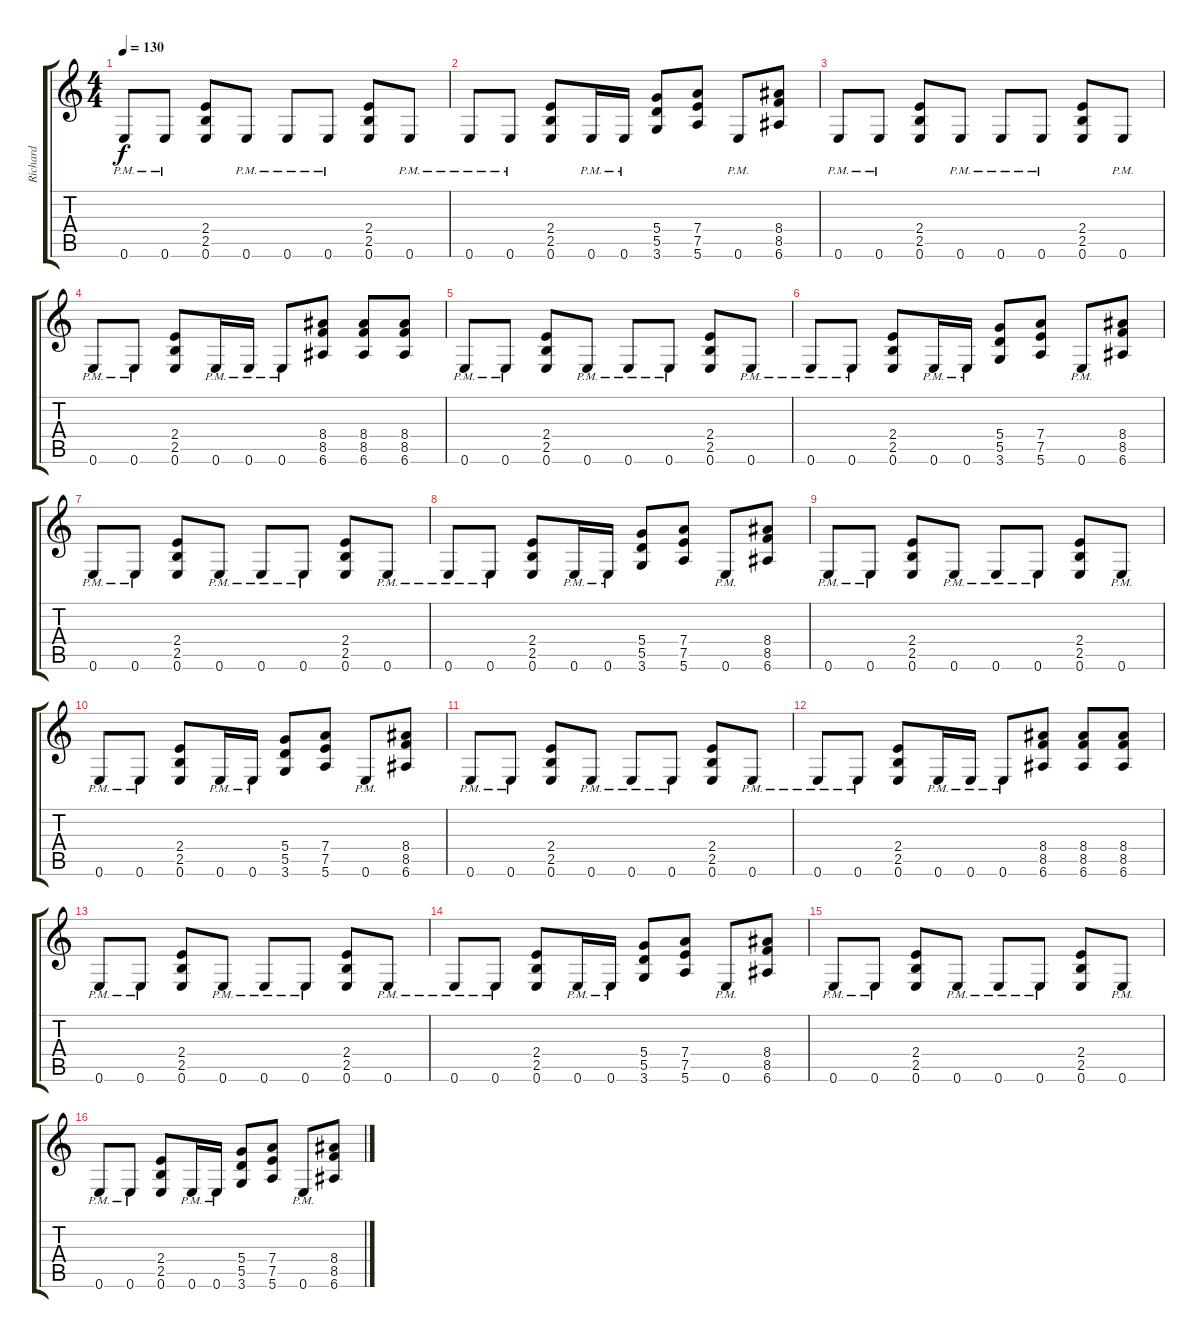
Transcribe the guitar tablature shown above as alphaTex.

\track ("Richard" "Richard") {instrument distortionguitar}
\staff {score tabs}
\tuning (E4 B3 G3 D3 A2 E2) {hide}
\ts (4 4)
\tempo 130
\clef g2
\ks c
0.6{pm}.8{dy f} 0.6{pm}.8 (2.4 2.5 0.6).8 0.6{pm}.8 0.6{pm}.8 0.6{pm}.8 (2.4 2.5 0.6).8 0.6{pm}.8 |
0.6{pm}.8 0.6{pm}.8 (2.4 2.5 0.6).8 0.6{pm}.16 0.6{pm}.16 (5.4 5.5 3.6).8 (7.4 7.5 5.6).8 0.6{pm}.8 (8.4 8.5 6.6).8 |
0.6{pm}.8 0.6{pm}.8 (2.4 2.5 0.6).8 0.6{pm}.8 0.6{pm}.8 0.6{pm}.8 (2.4 2.5 0.6).8 0.6{pm}.8 |
0.6{pm}.8 0.6{pm}.8 (2.4 2.5 0.6).8 0.6{pm}.16 0.6{pm}.16 0.6{pm}.8 (8.4 8.5 6.6).8 (8.4 8.5 6.6).8 (8.4 8.5 6.6).8 |
0.6{pm}.8 0.6{pm}.8 (2.4 2.5 0.6).8 0.6{pm}.8 0.6{pm}.8 0.6{pm}.8 (2.4 2.5 0.6).8 0.6{pm}.8 |
0.6{pm}.8 0.6{pm}.8 (2.4 2.5 0.6).8 0.6{pm}.16 0.6{pm}.16 (5.4 5.5 3.6).8 (7.4 7.5 5.6).8 0.6{pm}.8 (8.4 8.5 6.6).8 |
0.6{pm}.8 0.6{pm}.8 (2.4 2.5 0.6).8 0.6{pm}.8 0.6{pm}.8 0.6{pm}.8 (2.4 2.5 0.6).8 0.6{pm}.8 |
0.6{pm}.8 0.6{pm}.8 (2.4 2.5 0.6).8 0.6{pm}.16 0.6{pm}.16 (5.4 5.5 3.6).8 (7.4 7.5 5.6).8 0.6{pm}.8 (8.4 8.5 6.6).8 |
0.6{pm}.8 0.6{pm}.8 (2.4 2.5 0.6).8 0.6{pm}.8 0.6{pm}.8 0.6{pm}.8 (2.4 2.5 0.6).8 0.6{pm}.8 |
0.6{pm}.8 0.6{pm}.8 (2.4 2.5 0.6).8 0.6{pm}.16 0.6{pm}.16 (5.4 5.5 3.6).8 (7.4 7.5 5.6).8 0.6{pm}.8 (8.4 8.5 6.6).8 |
0.6{pm}.8 0.6{pm}.8 (2.4 2.5 0.6).8 0.6{pm}.8 0.6{pm}.8 0.6{pm}.8 (2.4 2.5 0.6).8 0.6{pm}.8 |
0.6{pm}.8 0.6{pm}.8 (2.4 2.5 0.6).8 0.6{pm}.16 0.6{pm}.16 0.6{pm}.8 (8.4 8.5 6.6).8 (8.4 8.5 6.6).8 (8.4 8.5 6.6).8 |
0.6{pm}.8 0.6{pm}.8 (2.4 2.5 0.6).8 0.6{pm}.8 0.6{pm}.8 0.6{pm}.8 (2.4 2.5 0.6).8 0.6{pm}.8 |
0.6{pm}.8 0.6{pm}.8 (2.4 2.5 0.6).8 0.6{pm}.16 0.6{pm}.16 (5.4 5.5 3.6).8 (7.4 7.5 5.6).8 0.6{pm}.8 (8.4 8.5 6.6).8 |
0.6{pm}.8 0.6{pm}.8 (2.4 2.5 0.6).8 0.6{pm}.8 0.6{pm}.8 0.6{pm}.8 (2.4 2.5 0.6).8 0.6{pm}.8 |
0.6{pm}.8 0.6{pm}.8 (2.4 2.5 0.6).8 0.6{pm}.16 0.6{pm}.16 (5.4 5.5 3.6).8 (7.4 7.5 5.6).8 0.6{pm}.8 (8.4 8.5 6.6).8
